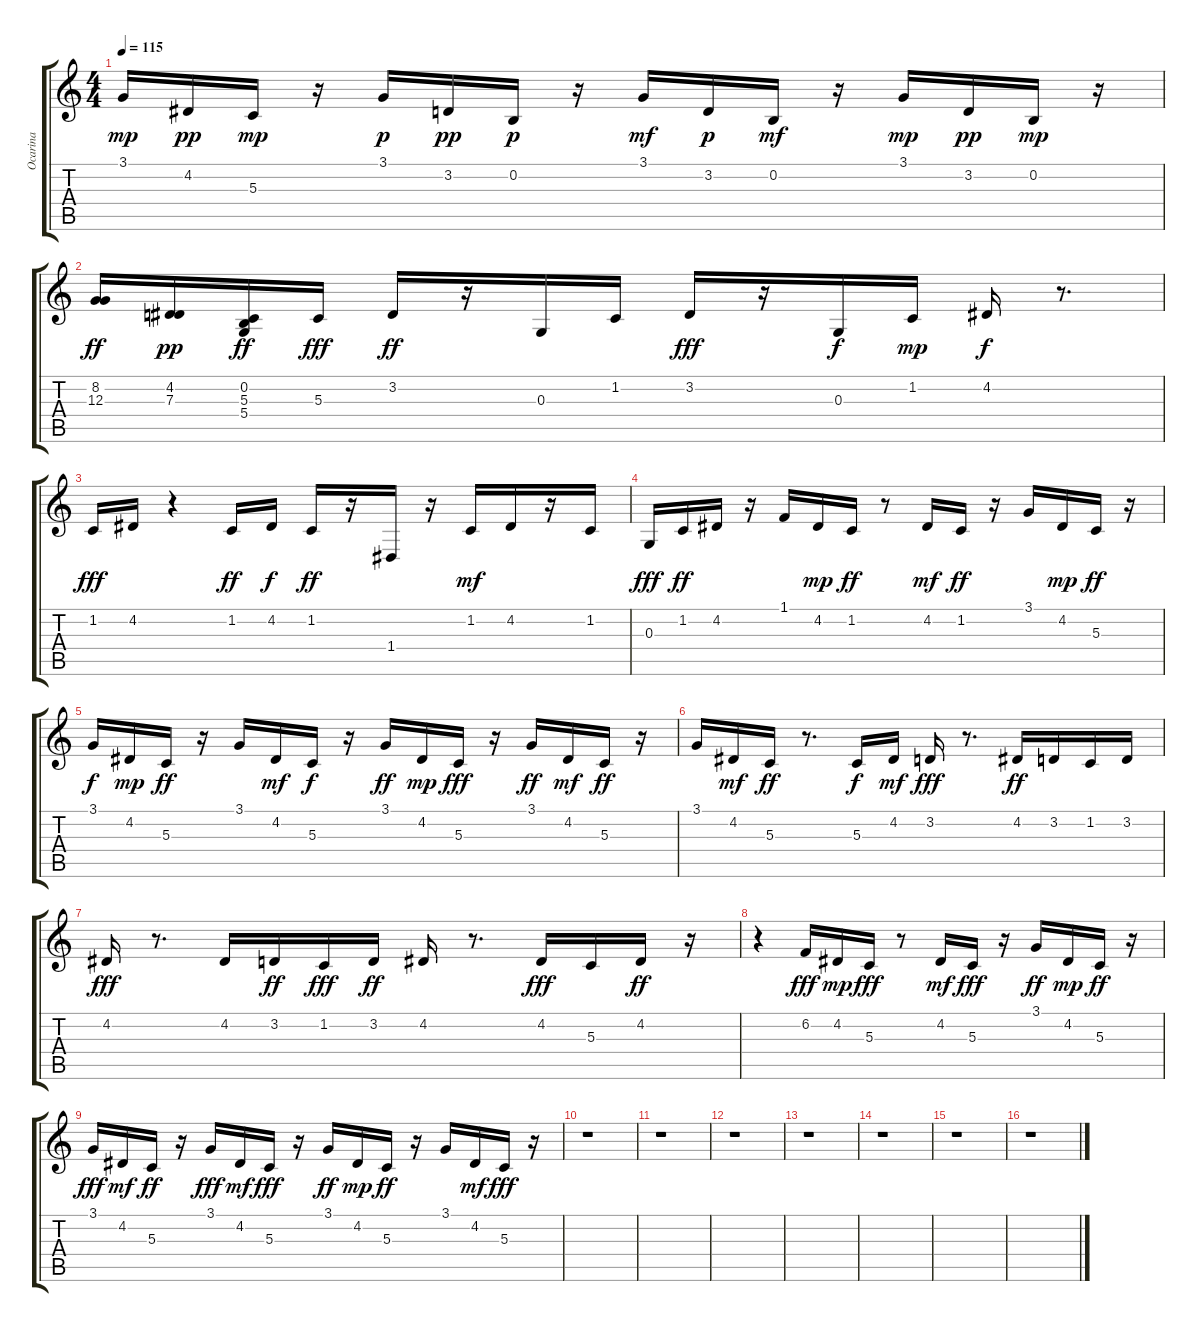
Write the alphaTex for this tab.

\track ("Ocarina" "Ocarina") {instrument ocarina}
\staff {score tabs}
\tuning (E4 B3 G3 D3 A2 E2) {hide}
\ts (4 4)
\tempo 115
\clef g2
\ks c
3.1.16{dy mp} 4.2.16{dy pp} 5.3.16{dy mp} r.16 3.1.16{dy p} 3.2.16{dy pp} 0.2.16{dy p} r.16 3.1.16{dy mf} 3.2.16{dy p} 0.2.16{dy mf} r.16 3.1.16{dy mp} 3.2.16{dy pp} 0.2.16{dy mp} r.16 |
(8.2 12.3).16{dy ff} (4.2 7.3).16{dy pp} (0.2 5.3 5.4).16{dy ff balance 0} 5.3.16{dy fff} 3.2.16{dy ff balance 5} r.16 0.3.16 1.2.16 3.2.16{dy fff} r.16 0.3.16{dy f balance 16} 1.2.16{dy mp} 4.2.16{dy f} r.8{d} |
1.2.16{dy fff balance 0} 4.2.16 r.4 1.2.16{dy ff balance 16} 4.2.16{dy f} 1.2.16{dy ff} r.16 1.4.16 r.16 1.2.16{dy mf balance 6} 4.2.16 r.16 1.2.16 |
0.3.16{dy fff balance 0} 1.2.16{dy ff} 4.2.16 r.16 1.1.16 4.2.16{dy mp} 1.2.16{dy ff} r.8 4.2.16{dy mf} 1.2.16{dy ff} r.16 3.1.16{balance 16} 4.2.16{dy mp} 5.3.16{dy ff} r.16 |
3.1.16{dy f} 4.2.16{dy mp} 5.3.16{dy ff} r.16 3.1.16 4.2.16{dy mf} 5.3.16{dy f} r.16 3.1.16{dy ff} 4.2.16{dy mp} 5.3.16{dy fff} r.16 3.1.16{dy ff} 4.2.16{dy mf} 5.3.16{dy ff} r.16 |
3.1.16 4.2.16{dy mf} 5.3.16{dy ff} r.8{d} 5.3.16{dy f balance 16} 4.2.16{dy mf} 3.2.16{dy fff} r.8{d} 4.2.16{dy ff balance 0} 3.2.16 1.2.16 3.2.16 |
4.2.16{dy fff} r.8{d} 4.2.16{balance 16} 3.2.16{dy ff} 1.2.16{dy fff} 3.2.16{dy ff} 4.2.16 r.8{d} 4.2.16{dy fff balance 0} 5.3.16 4.2.16{dy ff} r.16 |
r.4 6.2.16{dy fff balance 0} 4.2.16{dy mp} 5.3.16{dy fff} r.8 4.2.16{dy mf} 5.3.16{dy fff} r.16 3.1.16{dy ff} 4.2.16{dy mp} 5.3.16{dy ff} r.16 |
3.1.16{dy fff} 4.2.16{dy mf} 5.3.16{dy ff} r.16 3.1.16{dy fff} 4.2.16{dy mf} 5.3.16{dy fff} r.16 3.1.16{dy ff} 4.2.16{dy mp} 5.3.16{dy ff} r.16 3.1.16 4.2.16{dy mf} 5.3.16{dy fff} r.16 |
r.1 |
r.1 |
r.1 |
r.1 |
r.1 |
r.1 |
r.1
